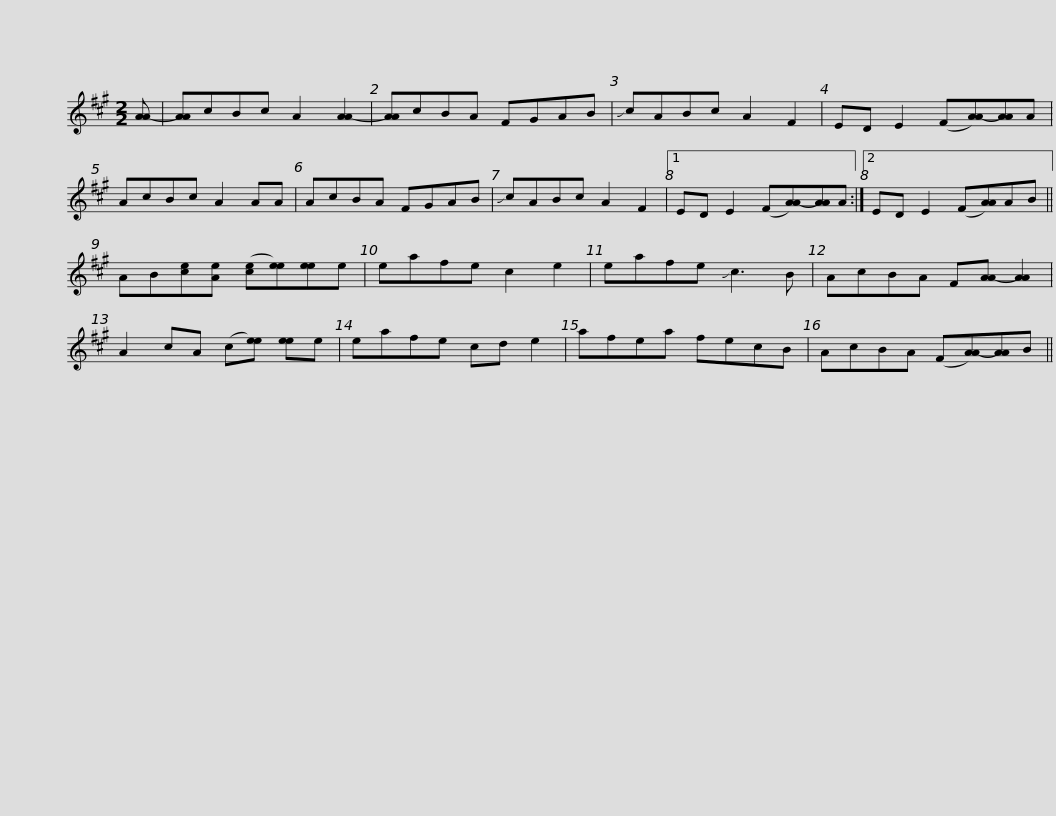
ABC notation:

X:1
L:1/8
M:2/2
I:linebreak $
K:A
V:1 treble
V:1
 [AA-] | [AA]cBc A2 [AA-]2 | [AA]cBA FGAB | !slide!cABc A2 F2 | ED E2 (F[AA-])[AA]A | %5
 AcBc A2 AA |$ AcBA FGAB | !slide!cABc A2 F2 |1 ED E2 (F[AA-])[AA]A :|2 ED E2 (F[AA])AB || %10
 AB[ce][Ae] ([ce][ee])[ee]e |$ eafe c2 e2 | eafe !slide!c3 B | AcBA F[AA-] [AA]2 | A2 cA (c[ee]) [ee]e | %15
 eafe cd e2 |$ afea fecB | AcBA (F[AA-])[AA]B || %18
